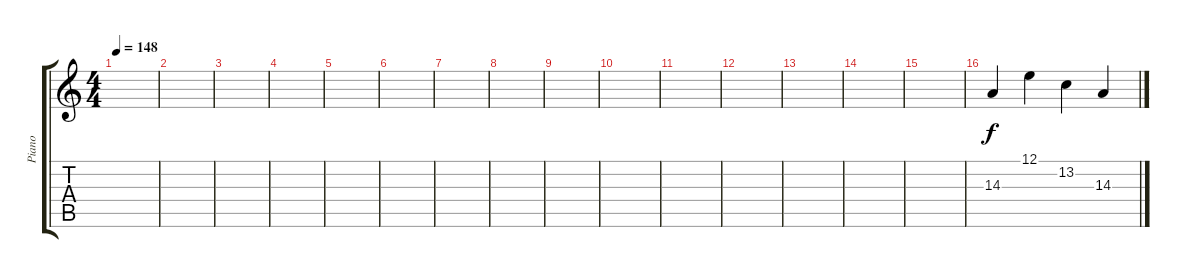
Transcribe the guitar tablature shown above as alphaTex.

\track ("Piano" "Piano") {instrument electricgrandpiano}
\staff {score tabs}
\tuning (E4 B3 G3 D3 A2 E2) {hide}
\ts (4 4)
\tempo 148
\clef g2
\ks c
|
|
|
|
|
|
|
|
|
|
|
|
|
|
|
14.3.4 12.1.4 13.2.4 14.3.4
